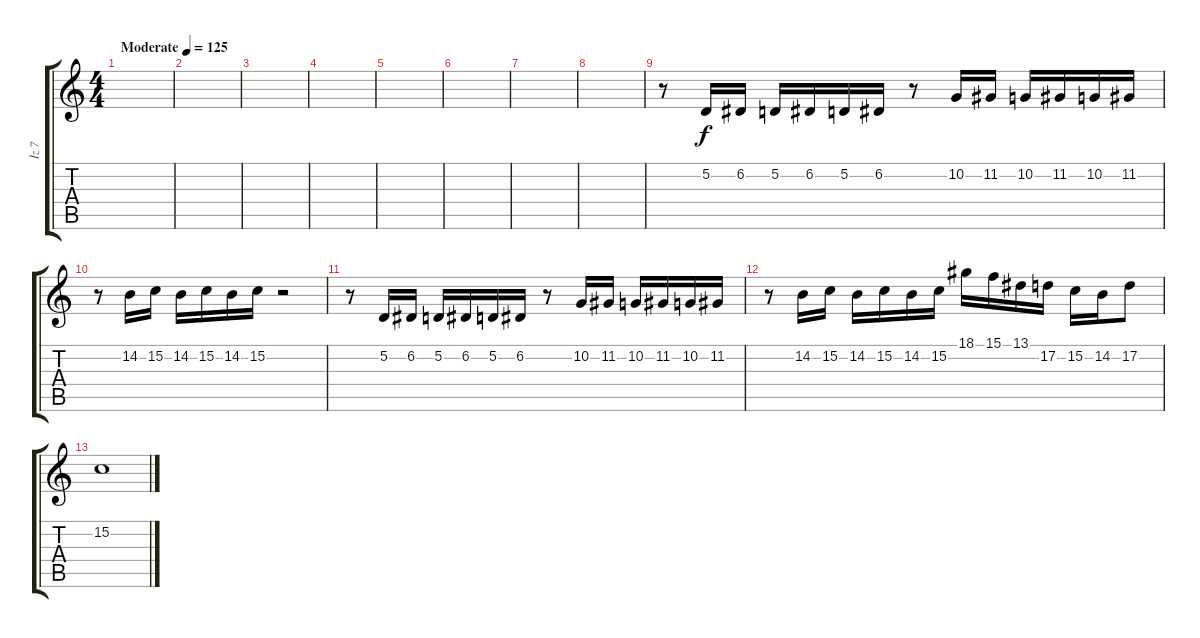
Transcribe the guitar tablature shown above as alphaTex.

\track ("İz 7" "İz 7") {instrument electricgrandpiano}
\staff {score tabs}
\tuning (D4 A3 F3 C3 G2 C2) {hide}
\ts (4 4)
\tempo (125 "Moderate")
\clef g2
\ks c
|
|
|
|
|
|
|
|
r.8 5.2.16 6.2.16 5.2.16 6.2.16 5.2.16 6.2.16 r.8 10.2.16 11.2.16 10.2.16 11.2.16 10.2.16 11.2.16 |
r.8 14.2.16 15.2.16 14.2.16 15.2.16 14.2.16 15.2.16 r.2 |
r.8 5.2.16 6.2.16 5.2.16 6.2.16 5.2.16 6.2.16 r.8 10.2.16 11.2.16 10.2.16 11.2.16 10.2.16 11.2.16 |
r.8{volume 15 instrument churchorgan} 14.2.16 15.2.16 14.2.16 15.2.16 14.2.16 15.2.16 18.1.16 15.1.16 13.1.16 17.2.16{volume 0} 15.2.16 14.2.16 17.2.8 |
15.2.1
